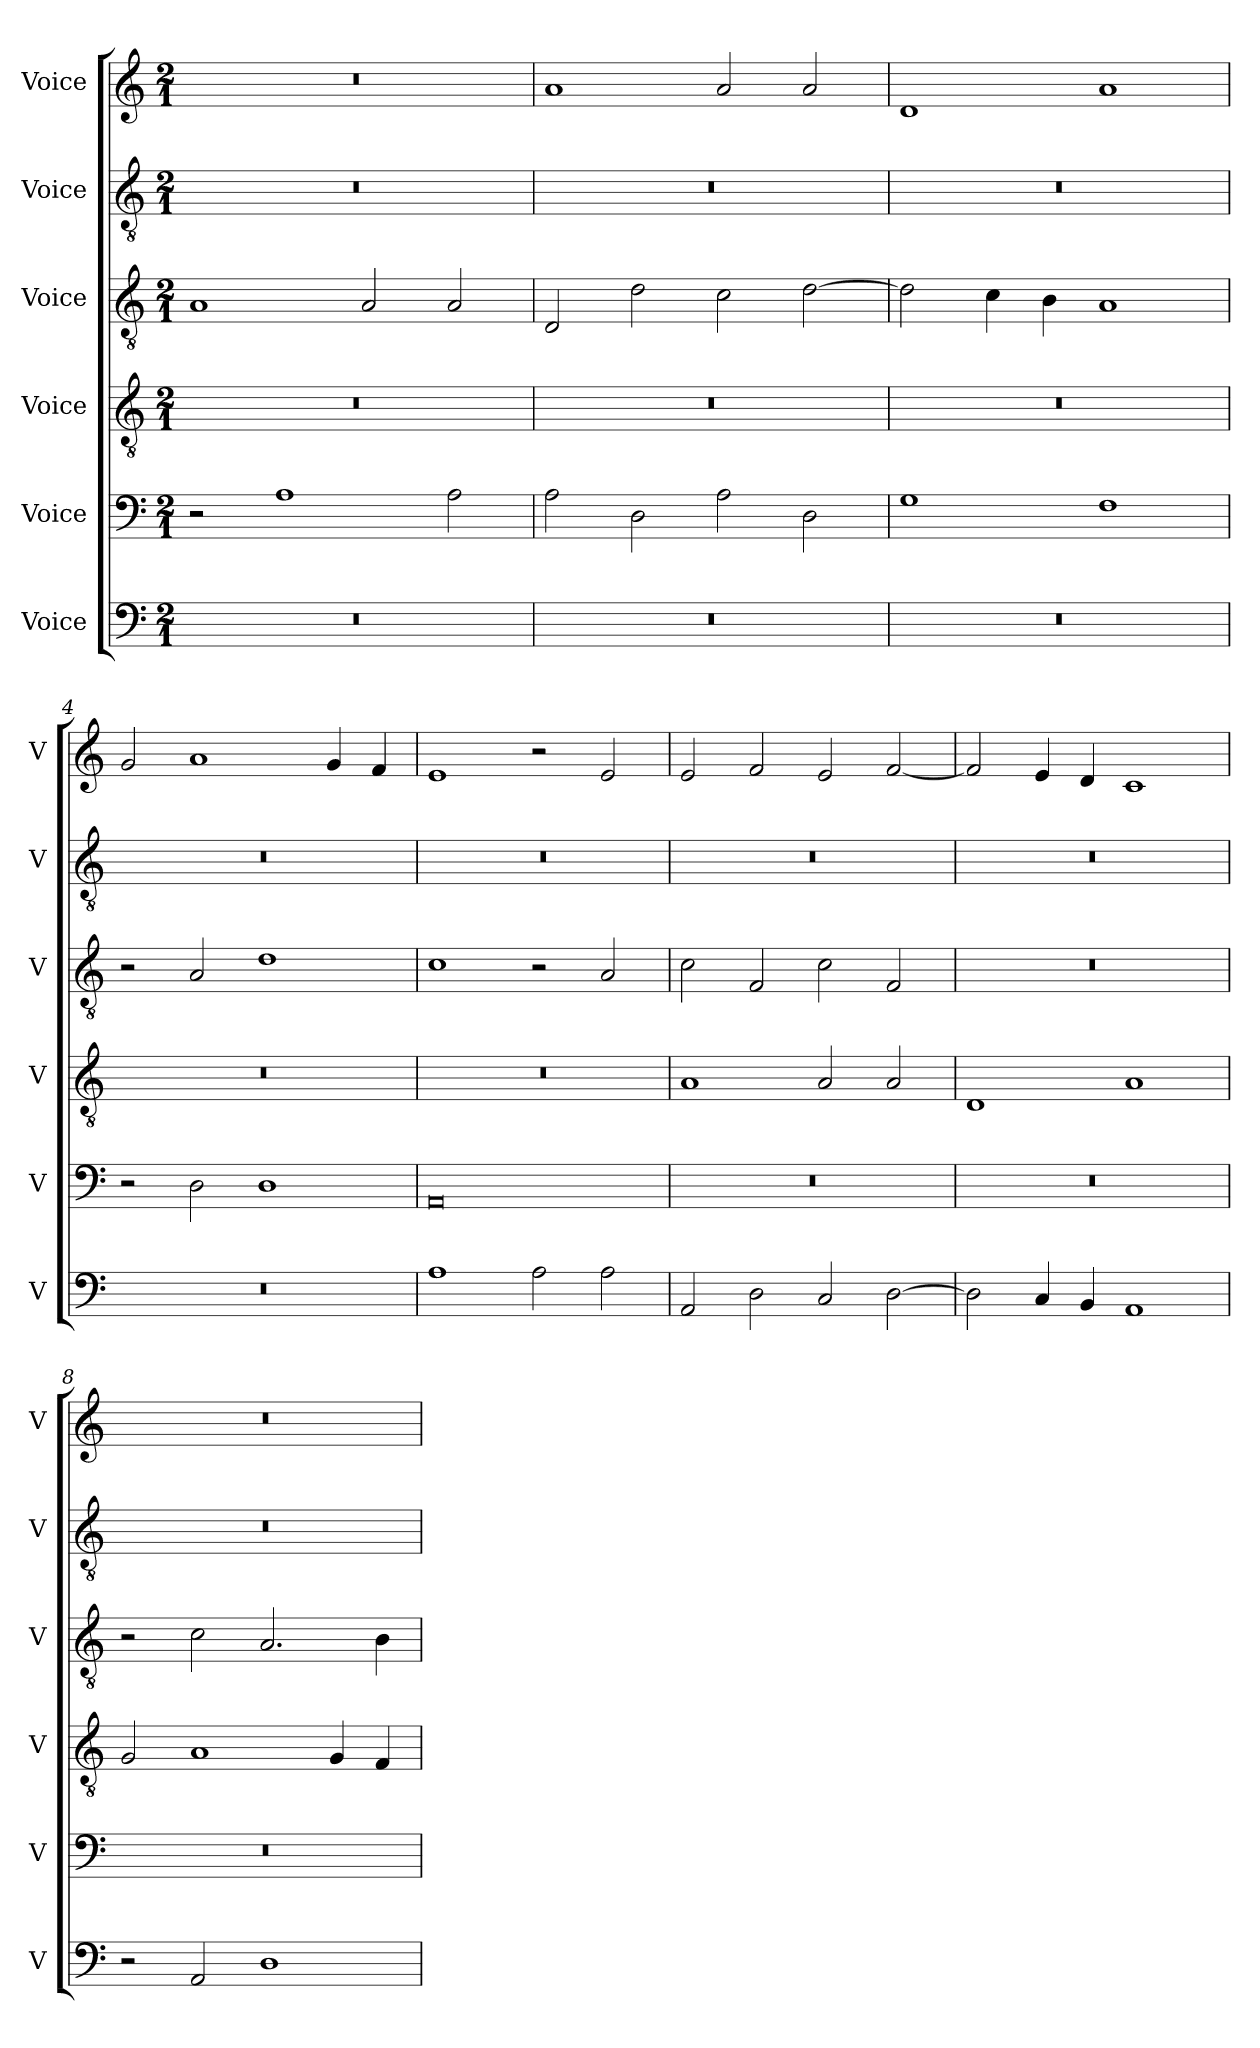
**kern	**kern	**kern	**kern	**kern	**kern
*part6	*part5	*part4	*part3	*part2	*part1
*staff6	*staff5	*staff4	*staff3	*staff2	*staff1
*I"Voice	*I"Voice	*I"Voice	*I"Voice	*I"Voice	*I"Voice
*I'V	*I'V	*I'V	*I'V	*I'V	*I'V
*clefF4	*clefF4	*clefGv2	*clefGv2	*clefGv2	*clefG2
*k[]	*k[]	*k[]	*k[]	*k[]	*k[]
*M2/1	*M2/1	*M2/1	*M2/1	*M2/1	*M2/1
=1	=1	=1	=1	=1	=1
0r	2r	0r	1A	0r	0r
.	1A	.	.	.	.
.	.	.	2A/	.	.
.	2A\	.	2A/	.	.
=2	=2	=2	=2	=2	=2
0r	2A\	0r	2D/	0r	1a
.	2D\	.	2d\	.	.
.	2A\	.	2c\	.	2a/
.	2D\	.	[2d\	.	2a/
=3	=3	=3	=3	=3	=3
0r	1G	0r	2d\]	0r	1d
.	.	.	4c\	.	.
.	.	.	4B\	.	.
.	1F	.	1A	.	1a
=4	=4	=4	=4	=4	=4
0r	2r	0r	2r	0r	2g/
.	2D\	.	2A/	.	1a
.	1D	.	1d	.	.
.	.	.	.	.	4g/
.	.	.	.	.	4f/
!!LO:LB:g=z
=5	=5	=5	=5	=5	=5
1A	0AA	0r	1c	0r	1e
2A\	.	.	2r	.	2r
2A\	.	.	2A/	.	2e/
=6	=6	=6	=6	=6	=6
2AA/	0r	1A	2c\	0r	2e/
2D\	.	.	2F/	.	2f/
2C/	.	2A/	2c\	.	2e/
[2D\	.	2A/	2F/	.	[2f/
=7	=7	=7	=7	=7	=7
2D\]	0r	1D	0r	0r	2f/]
4C/	.	.	.	.	4e/
4BB/	.	.	.	.	4d/
1AA	.	1A	.	.	1c
=8	=8	=8	=8	=8	=8
2r	0r	2G/	2r	0r	0r
2AA/	.	1A	2c\	.	.
1D	.	.	2.A/	.	.
.	.	4G/	.	.	.
.	.	4F/	4B\	.	.
=	=	=	=	=	=
*-	*-	*-	*-	*-	*-
